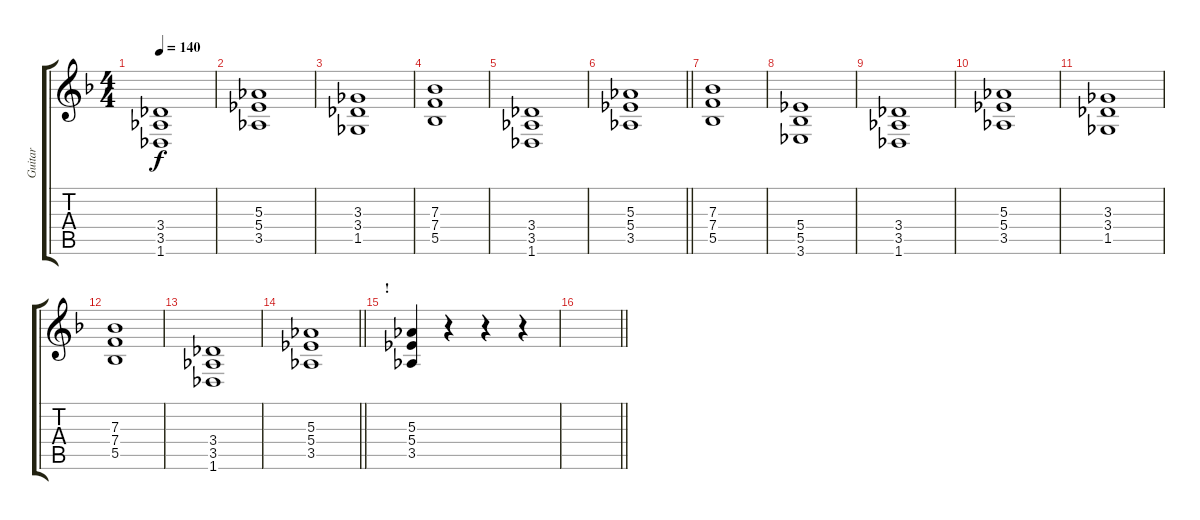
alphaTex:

\track ("Guitar" "Guitar") {instrument distortionguitar}
\staff {score tabs}
\tuning (C4 G3 Eb3 Bb2 F2 C2) {hide}
\ts (4 4)
\tempo 140
\clef g2
\ks dminor
(3.4 3.5 1.6).1{dy f} |
(5.3 5.4 3.5).1 |
(3.3 3.4 1.5).1 |
(7.3 7.4 5.5).1 |
(3.4 3.5 1.6).1 |
\barLineRight lightlight
(5.3 5.4 3.5).1 |
(7.3 7.4 5.5).1 |
(5.4 5.5 3.6).1 |
(3.4 3.5 1.6).1 |
(5.3 5.4 3.5).1 |
(3.3 3.4 1.5).1 |
(7.3 7.4 5.5).1 |
(3.4 3.5 1.6).1 |
\barLineRight lightlight
(5.3 5.4 3.5).1 |
\section ("" "!")
(5.3 5.4 3.5).4 r.4 r.4 r.4 |
\barLineRight lightlight
